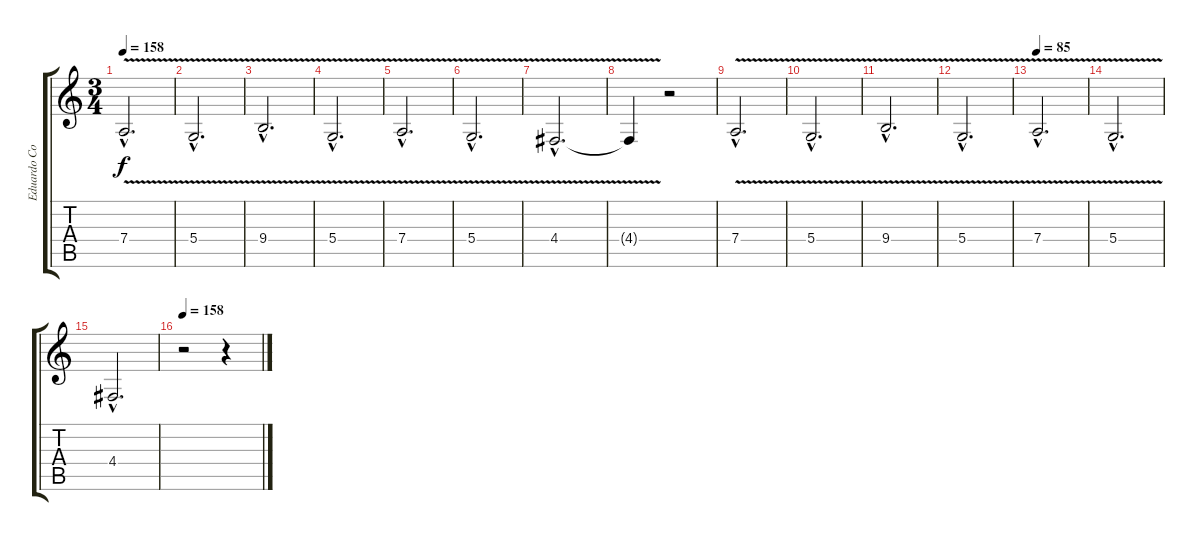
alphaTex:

\track ("Eduardo Coma" "Eduardo Co") {instrument violin}
\staff {score tabs}
\tuning (E4 B3 G3 D3 A2 E2) {hide}
\ts (3 4)
\tempo 158
\clef g2
\ks c
7.4{v hac}.2{d dy f} |
5.4{v hac}.2{d} |
9.4{v hac}.2{d} |
5.4{v hac}.2{d} |
7.4{v hac}.2{d} |
5.4{v hac}.2{d} |
4.4{v hac}.2{d} |
4.4{t}.4 r.2 |
7.4{v hac}.2{d} |
5.4{v hac}.2{d} |
9.4{v hac}.2{d} |
5.4{v hac}.2{d} |
\tempo 85
7.4{v hac}.2{d} |
5.4{v hac}.2{d} |
4.4{hac}.2{d} |
\tempo 158
r.2 r.4
